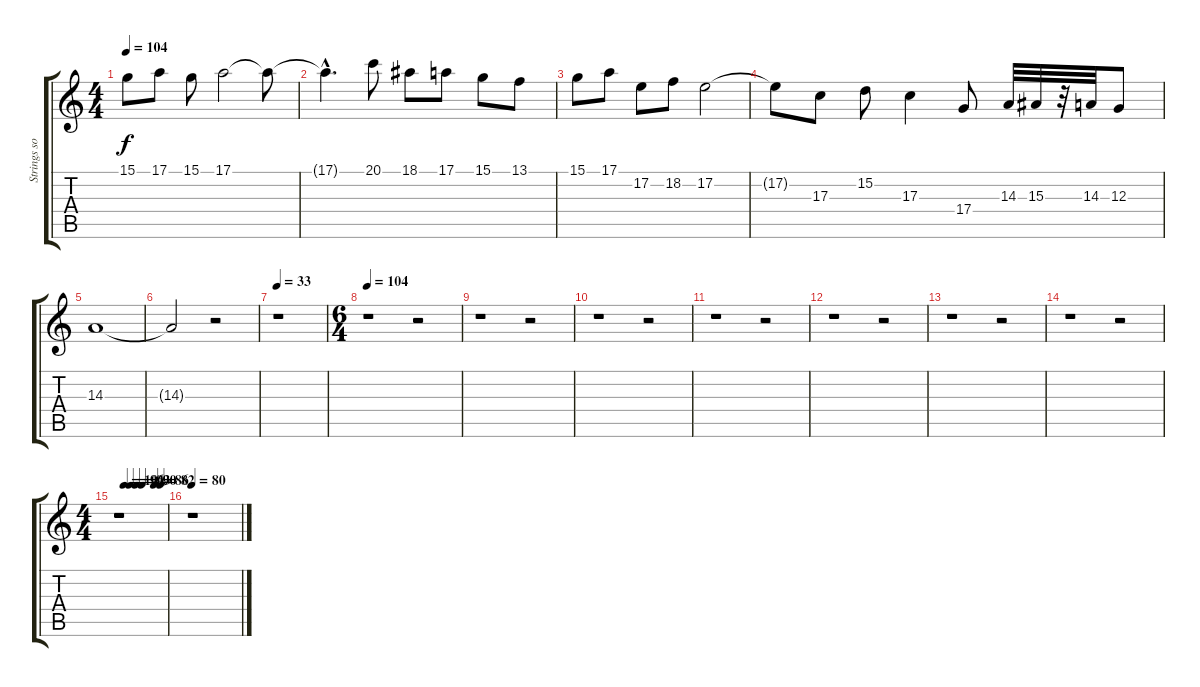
\track ("Strings solo" "Strings so") {instrument stringensemble1}
\staff {score tabs}
\tuning (E4 B3 G3 D3 A2 E2) {hide}
\ts (4 4)
\tempo 104
\clef g2
\ks c
15.1.8{dy f} 17.1.8 15.1.8 17.1.2 17.1{t}.8 |
17.1{hac t}.4{d} 20.1.8 18.1.8 17.1.8 15.1.8 13.1.8 |
15.1.8 17.1.8 17.2.8 18.2.8 17.2.2 |
17.2{t}.8 17.3.8 15.2.8 17.3.4 17.4.8 14.3.32 15.3.32 r.32 14.3.32 12.3.8 |
14.3.1 |
14.3{t}.2 r.2 |
\tempo 33
r.1 |
\ts (6 4)
\tempo 104
r.1 r.2 |
r.1 r.2 |
r.1 r.2 |
r.1 r.2 |
r.1 r.2 |
r.1 r.2 |
r.1 r.2 |
\ts (4 4)
\tempo (101 0.125)
\tempo (96 0.25)
\tempo (93 0.375)
\tempo (90 0.5)
\tempo (86 0.75)
\tempo (82 0.875)
r.1 |
\tempo 80
r.1
